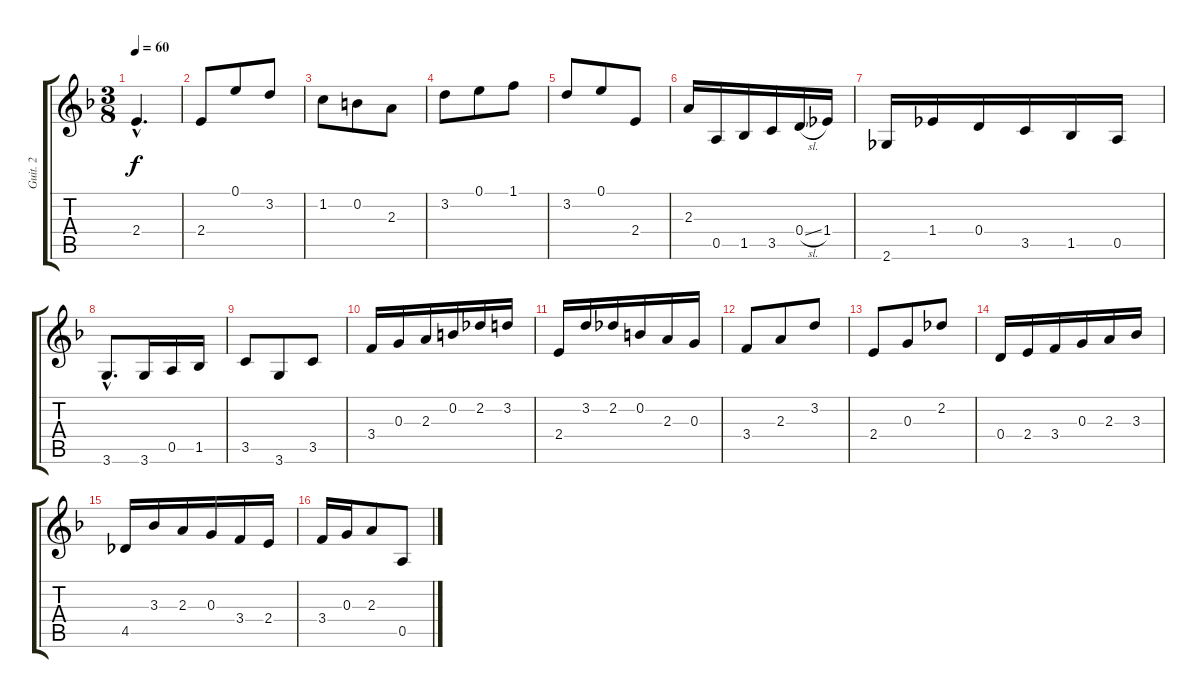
\track ("Guit. 2" "Guit. 2") {instrument acousticguitarnylon}
\staff {score tabs}
\tuning (E4 B3 G3 D3 A2 E2) {hide}
\ts (3 8)
\tempo 60
\clef g2
\ks f
2.4{hac}.4{d dy f} |
2.4.8 0.1.8 3.2.8 |
1.2.8 0.2.8 2.3.8 |
3.2.8 0.1.8 1.1.8 |
3.2.8 0.1.8 2.4.8 |
2.3.16 0.5.16 1.5.16 3.5.16 0.4{sl}.16 1.4.16 |
2.6.16 1.4.16 0.4.16 3.5.16 1.5.16 0.5.16 |
3.6{hac}.8{d} 3.6.16 0.5.16 1.5.16 |
3.5.8 3.6.8 3.5.8 |
3.4.16 0.3.16 2.3.16 0.2.16 2.2.16 3.2.16 |
2.4.16 3.2.16 2.2.16 0.2.16 2.3.16 0.3.16 |
3.4.8 2.3.8 3.2.8 |
2.4.8 0.3.8 2.2.8 |
0.4.16 2.4.16 3.4.16 0.3.16 2.3.16 3.3.16 |
4.5.16 3.3.16 2.3.16 0.3.16 3.4.16 2.4.16 |
3.4.16 0.3.16 2.3.8 0.5.8
